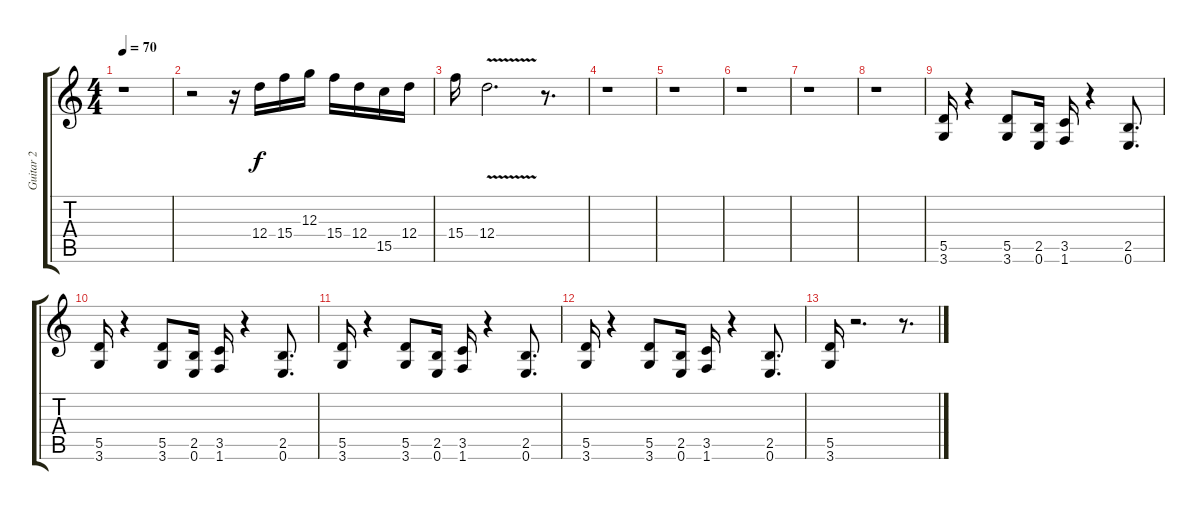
\track ("Guitar 2" "Guitar 2") {instrument overdrivenguitar}
\staff {score tabs}
\tuning (E4 B3 G3 D3 A2 E2) {hide}
\ts (4 4)
\tempo 70
\clef g2
\ks c
r.1{dy f} |
r.2 r.16 12.4.16 15.4.16 12.3.16 15.4.16 12.4.16 15.5.16 12.4.16 |
15.4.16 12.4{v}.2{d} r.8{d} |
r.1 |
r.1 |
r.1 |
r.1 |
r.1 |
(5.5 3.6).16 r.4 (5.5 3.6).8 (2.5 0.6).16 (3.5 1.6).16 r.4 (2.5 0.6).8{d} |
(5.5 3.6).16 r.4 (5.5 3.6).8 (2.5 0.6).16 (3.5 1.6).16 r.4 (2.5 0.6).8{d} |
(5.5 3.6).16 r.4 (5.5 3.6).8 (2.5 0.6).16 (3.5 1.6).16 r.4 (2.5 0.6).8{d} |
(5.5 3.6).16 r.4 (5.5 3.6).8 (2.5 0.6).16 (3.5 1.6).16 r.4 (2.5 0.6).8{d} |
(5.5 3.6).16 r.2{d} r.8{d}
